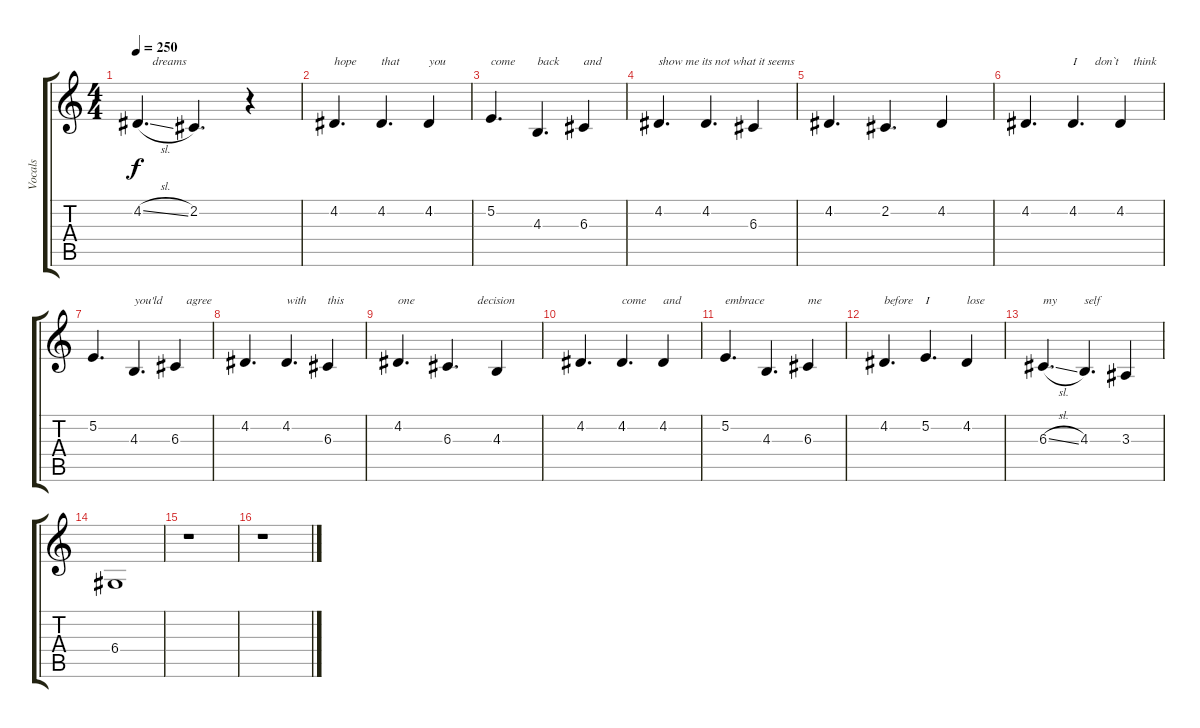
\track ("Vocals" "Vocals") {instrument lead2sawtooth}
\staff {score tabs}
\tuning (E4 B3 G3 D3 A2 E2) {hide}
\ts (4 4)
\tempo 250
\clef g2
\ks c
4.2{sl}.4{d txt "     dreams" dy f} 2.2.4{d} r.4 |
4.2.4{d txt "hope"} 4.2.4{d txt "that"} 4.2.4{txt "you"} |
5.2.4{d txt "come"} 4.3.4{d txt "back"} 6.3.4{txt "and"} |
4.2.4{d txt "show me its not what it seems"} 4.2.4{d} 6.3.4 |
4.2.4{d} 2.2.4{d} 4.2.4 |
4.2.4{d} 4.2.4{d txt "I      don`t     think"} 4.2.4 |
5.2.4{d} 4.3.4{d txt "you'ld        agree"} 6.3.4 |
4.2.4{d} 4.2.4{d txt "with"} 6.3.4{txt "this"} |
4.2.4{d txt "one"} 6.3.4{d txt "          decision"} 4.3.4 |
4.2.4{d} 4.2.4{d txt "come "} 4.2.4{txt "and    "} |
5.2.4{d txt "embrace"} 4.3.4{d} 6.3.4{txt "me  "} |
4.2.4{d txt "before"} 5.2.4{d txt "I"} 4.2.4{txt "lose"} |
6.3{sl}.4{d txt "my"} 4.3.4{d txt "self"} 3.3.4 |
6.4.1 |
r.1 |
r.1
